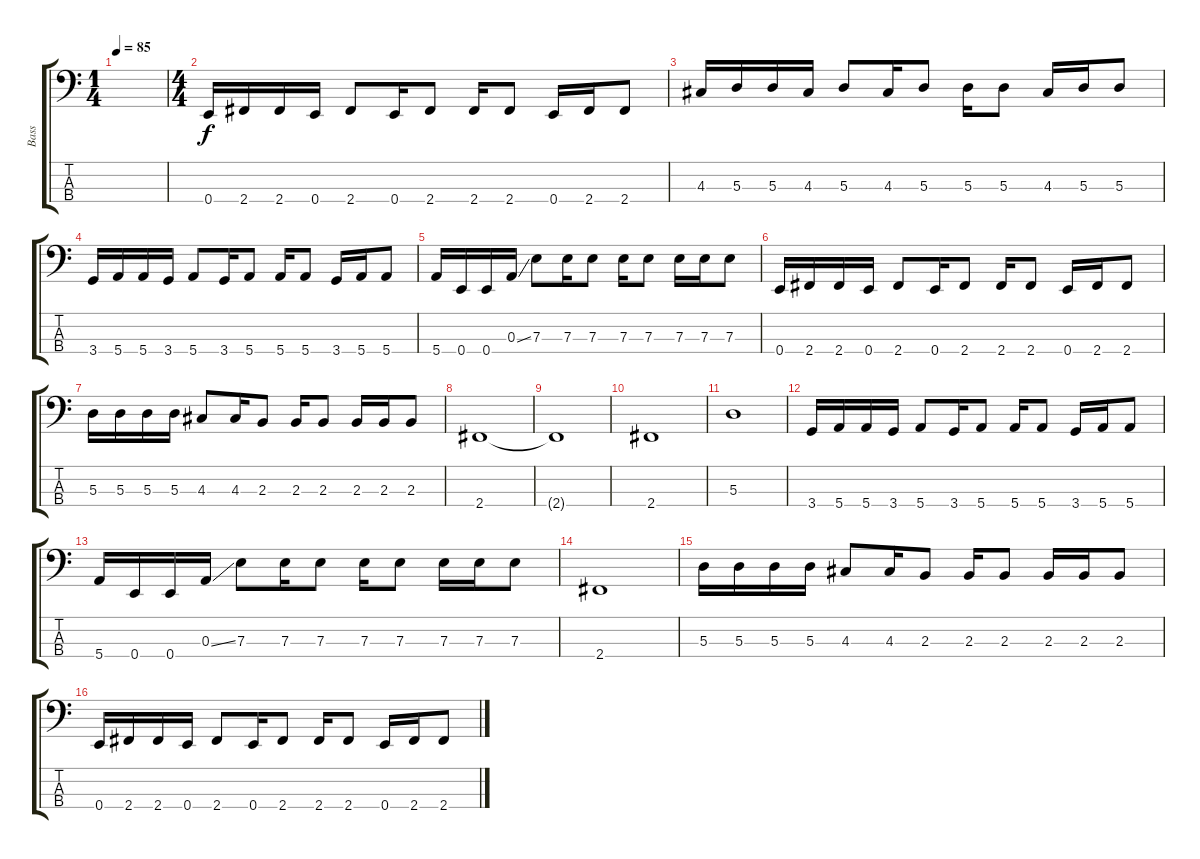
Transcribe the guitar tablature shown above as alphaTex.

\track ("Bass" "Bass") {instrument electricbassfinger}
\staff {score tabs}
\tuning (G2 D2 A1 E1) {hide}
\ts (1 4)
\tempo 85
\clef f4
\ks c
|
\ts (4 4)
0.4.16 2.4.16 2.4.16 0.4.16 2.4.8 0.4.16 2.4.8 2.4.16 2.4.8 0.4.16 2.4.16 2.4.8 |
4.3.16 5.3.16 5.3.16 4.3.16 5.3.8 4.3.16 5.3.8 5.3.16 5.3.8 4.3.16 5.3.16 5.3.8 |
3.4.16 5.4.16 5.4.16 3.4.16 5.4.8 3.4.16 5.4.8 5.4.16 5.4.8 3.4.16 5.4.16 5.4.8 |
5.4.16 0.4.16 0.4.16 0.3{ss}.16 7.3.8 7.3.16 7.3.8 7.3.16 7.3.8 7.3.16 7.3.16 7.3.8 |
0.4.16 2.4.16 2.4.16 0.4.16 2.4.8 0.4.16 2.4.8 2.4.16 2.4.8 0.4.16 2.4.16 2.4.8 |
5.3.16 5.3.16 5.3.16 5.3.16 4.3.8 4.3.16 2.3.8 2.3.16 2.3.8 2.3.16 2.3.16 2.3.8 |
2.4.1 |
2.4{t}.1 |
2.4.1 |
5.3.1 |
3.4.16 5.4.16 5.4.16 3.4.16 5.4.8 3.4.16 5.4.8 5.4.16 5.4.8 3.4.16 5.4.16 5.4.8 |
5.4.16 0.4.16 0.4.16 0.3{ss}.16 7.3.8 7.3.16 7.3.8 7.3.16 7.3.8 7.3.16 7.3.16 7.3.8 |
2.4.1 |
5.3.16 5.3.16 5.3.16 5.3.16 4.3.8 4.3.16 2.3.8 2.3.16 2.3.8 2.3.16 2.3.16 2.3.8 |
0.4.16 2.4.16 2.4.16 0.4.16 2.4.8 0.4.16 2.4.8 2.4.16 2.4.8 0.4.16 2.4.16 2.4.8
